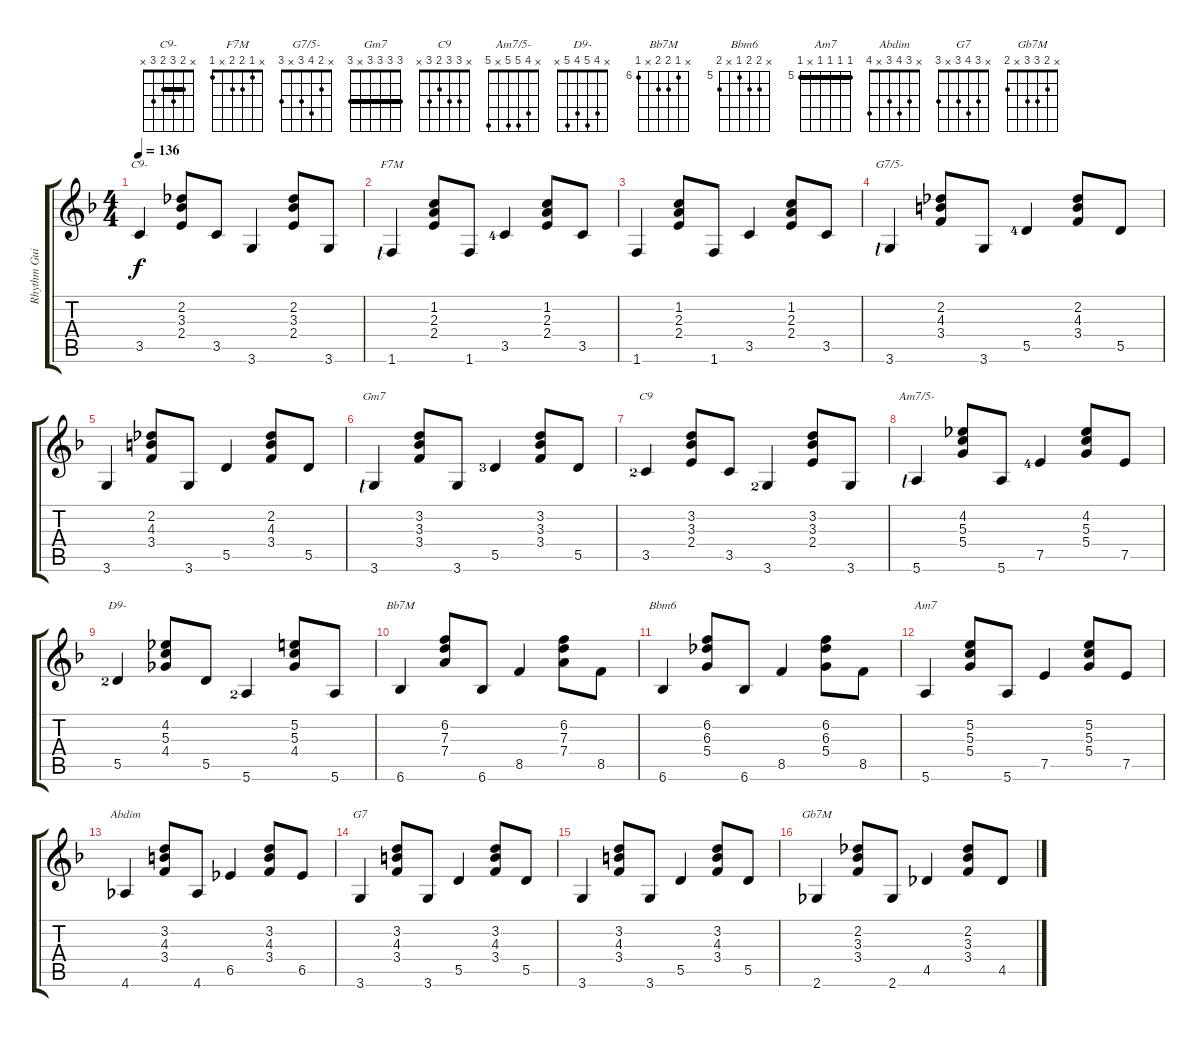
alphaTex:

\track ("Rhythm Guitar" "Rhythm Gui") {instrument acousticguitarnylon}
\staff {score tabs}
\tuning (E4 B3 G3 D3 A2 E2) {hide}
\chord ("C9-" x 2 3 2 3 x) {barre 2}
\chord ("F7M" x 1 2 2 x 1)
\chord ("G7/5-" x 2 4 3 x 3)
\chord ("Gm7" 3 3 3 3 x 3) {barre 3}
\chord ("C9" x 3 3 2 3 x)
\chord ("Am7/5-" x 4 5 5 x 5)
\chord ("D9-" x 4 5 4 5 x)
\chord ("Bb7M" x 6 7 7 x 6) {firstfret 6}
\chord ("Bbm6" x 6 6 5 x 6) {firstfret 5}
\chord ("Am7" 5 5 5 5 x 5) {firstfret 5 barre 5}
\chord ("Abdim" x 3 4 3 x 4)
\chord ("G7" x 3 4 3 x 3)
\chord ("Gb7M" x 2 3 3 x 2)
\ts (4 4)
\tempo 136
\clef g2
\ks f
3.5.4{ch "C9-" dy f} (2.2 3.3 2.4).8 3.5.8 3.6.4 (2.2 3.3 2.4).8 3.6.8 |
1.6{lf 1}.4{ch "F7M"} (1.2 2.3 2.4).8 1.6.8 3.5{lf 5}.4 (1.2 2.3 2.4).8 3.5.8 |
1.6.4 (1.2 2.3 2.4).8 1.6.8 3.5.4 (1.2 2.3 2.4).8 3.5.8 |
3.6{lf 1}.4{ch "G7/5-"} (2.2 4.3 3.4).8 3.6.8 5.5{lf 5}.4 (2.2 4.3 3.4).8 5.5.8 |
3.6.4 (2.2 4.3 3.4).8 3.6.8 5.5.4 (2.2 4.3 3.4).8 5.5.8 |
3.6{lf 1}.4{ch "Gm7"} (3.2 3.3 3.4).8 3.6.8 5.5{lf 4}.4 (3.2 3.3 3.4).8 5.5.8 |
3.5{lf 3}.4{ch "C9"} (3.2 3.3 2.4).8 3.5.8 3.6{lf 3}.4 (3.2 3.3 2.4).8 3.6.8 |
5.6{lf 1}.4{ch "Am7/5-"} (4.2 5.3 5.4).8 5.6.8 7.5{lf 5}.4 (4.2 5.3 5.4).8 7.5.8 |
5.5{lf 3}.4{ch "D9-"} (4.2 5.3 4.4).8 5.5.8 5.6{lf 3}.4 (5.2 5.3 4.4).8 5.6.8 |
6.6.4{ch "Bb7M"} (6.2 7.3 7.4).8 6.6.8 8.5.4 (6.2 7.3 7.4).8 8.5.8 |
6.6.4{ch "Bbm6"} (6.2 6.3 5.4).8 6.6.8 8.5.4 (6.2 6.3 5.4).8 8.5.8 |
5.6.4{ch "Am7"} (5.2 5.3 5.4).8 5.6.8 7.5.4 (5.2 5.3 5.4).8 7.5.8 |
4.6.4{ch "Abdim"} (3.2 4.3 3.4).8 4.6.8 6.5.4 (3.2 4.3 3.4).8 6.5.8 |
3.6.4{ch "G7"} (3.2 4.3 3.4).8 3.6.8 5.5.4 (3.2 4.3 3.4).8 5.5.8 |
3.6.4 (3.2 4.3 3.4).8 3.6.8 5.5.4 (3.2 4.3 3.4).8 5.5.8 |
2.6.4{ch "Gb7M"} (2.2 3.3 3.4).8 2.6.8 4.5.4 (2.2 3.3 3.4).8 4.5.8
